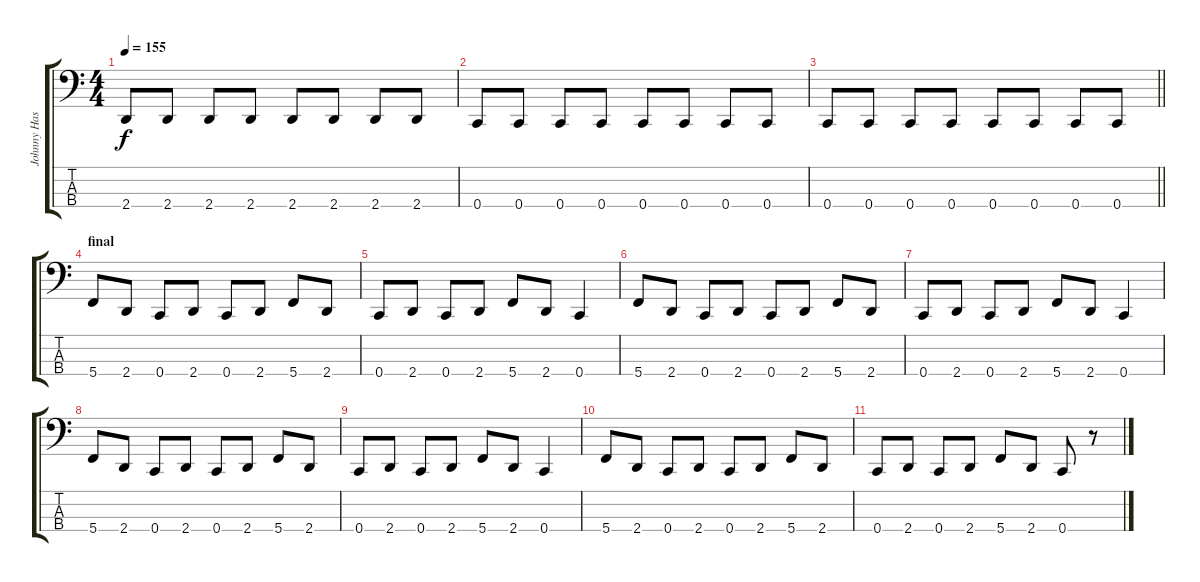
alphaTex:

\track ("Johnny Hass" "Johnny Has") {instrument electricbassfinger}
\staff {score tabs}
\tuning (F2 C2 G1 C1) {hide}
\ts (4 4)
\tempo 155
\clef f4
\ks c
2.4.8{dy f} 2.4.8 2.4.8 2.4.8 2.4.8 2.4.8 2.4.8 2.4.8 |
0.4.8 0.4.8 0.4.8 0.4.8 0.4.8 0.4.8 0.4.8 0.4.8 |
\barLineRight lightlight
0.4.8 0.4.8 0.4.8 0.4.8 0.4.8 0.4.8 0.4.8 0.4.8 |
\section ("" "final")
5.4.8 2.4.8 0.4.8 2.4.8 0.4.8 2.4.8 5.4.8 2.4.8 |
0.4.8 2.4.8 0.4.8 2.4.8 5.4.8 2.4.8 0.4.4 |
5.4.8 2.4.8 0.4.8 2.4.8 0.4.8 2.4.8 5.4.8 2.4.8 |
0.4.8 2.4.8 0.4.8 2.4.8 5.4.8 2.4.8 0.4.4 |
5.4.8 2.4.8 0.4.8 2.4.8 0.4.8 2.4.8 5.4.8 2.4.8 |
0.4.8 2.4.8 0.4.8 2.4.8 5.4.8 2.4.8 0.4.4 |
5.4.8 2.4.8 0.4.8 2.4.8 0.4.8 2.4.8 5.4.8 2.4.8 |
0.4.8 2.4.8 0.4.8 2.4.8 5.4.8 2.4.8 0.4.8 r.8
